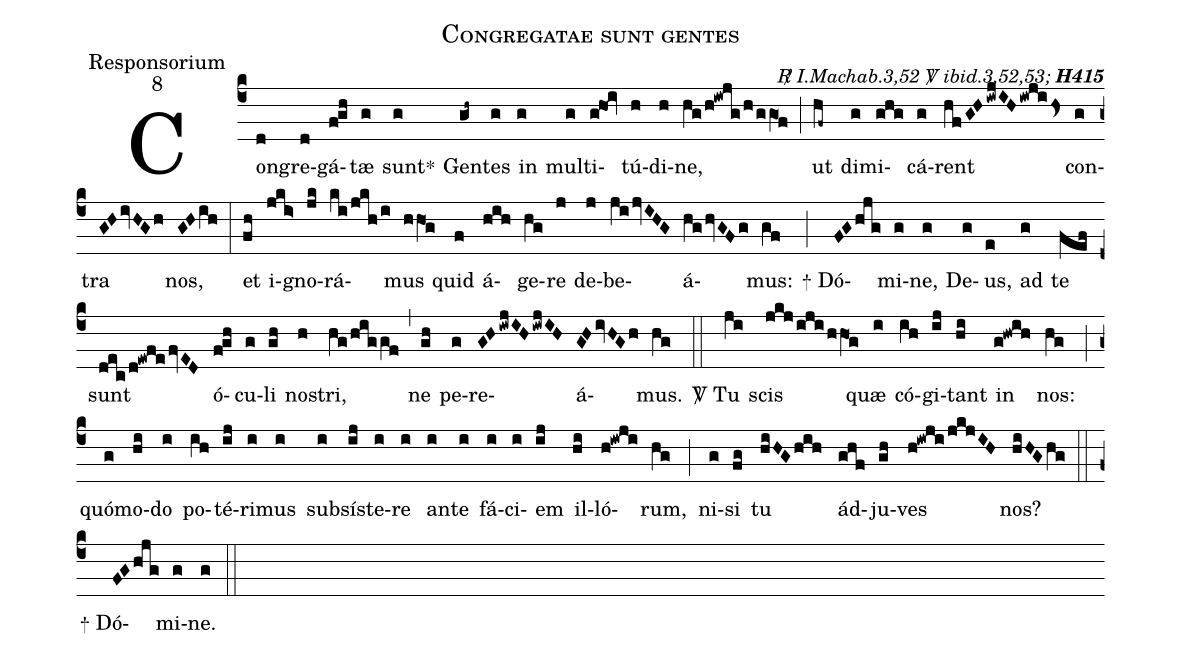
name:Congregatae sunt gentes;
office-part:Responsorium;
mode:8;
commentary:{\itshape\mdseries \Rbar\  I.Machab.3,52 \Vbar\  ibid.3,52,53;\/} {\bfseries H415};
%%
(c4) Con(d)gre(d)gá(f!gh)tæ(g) sunt<sp>*</sp>(g) Gen(gh~)tes(g) in(g) mul(g)ti(g!ho1!iv)tú(h)di(h)ne,(hg/h!iwjg/h/ggO1f) (;)
ut(hf~) di(g)mi(ghg)cá(g)rent(hfGHiwjIHiwjihs>) con(g)tra(GHivHGh) nos,(GHih) (:) et(fh) i(jki>)gno(jk)rá(ki/jkh/i)mus(hhO1g) quid(f) á(hih)ge(hg)re(j) de(j)be(jijvIHG)á(hghvGFg)mus:(gf) (;)
<sp>+</sp> Dó(FGhjg)mi(g)ne,(g) De(g)us,(e) ad(g) te(fef) sunt(dec/d!ewfefvED) ó(f!gh)cu(g)li(gh) no(h)stri,(hg/higgf) (,)
ne(gh) pe(g)re(GHiwjIHiwjIH)á(GHivHGh)mus.(hg) (::)
<sp>V/</sp> Tu(ji) scis(jkj/iji/hhO1g) quæ(i) có(ih)gi(ij)tant(hi) in(g!hwih) nos:(hg) (;)
quó(g)mo(hi)do(i) po(ih)té(ij)ri(i)mus(i) sub(i)sí(ij)ste(i)re(i) an(i)te(i) fá(i)ci(i)em(ij) il(hi)ló(h!iwji)rum,(hg) (;)
ni(g)si(fg) tu(hiHGhih) ád(ghf)ju(gh)ves(h!iwji/jkjIH) nos?(hiHGhg) (::)
<sp>+</sp> Dó(FGhjg)mi(g)ne.(g) (::)
